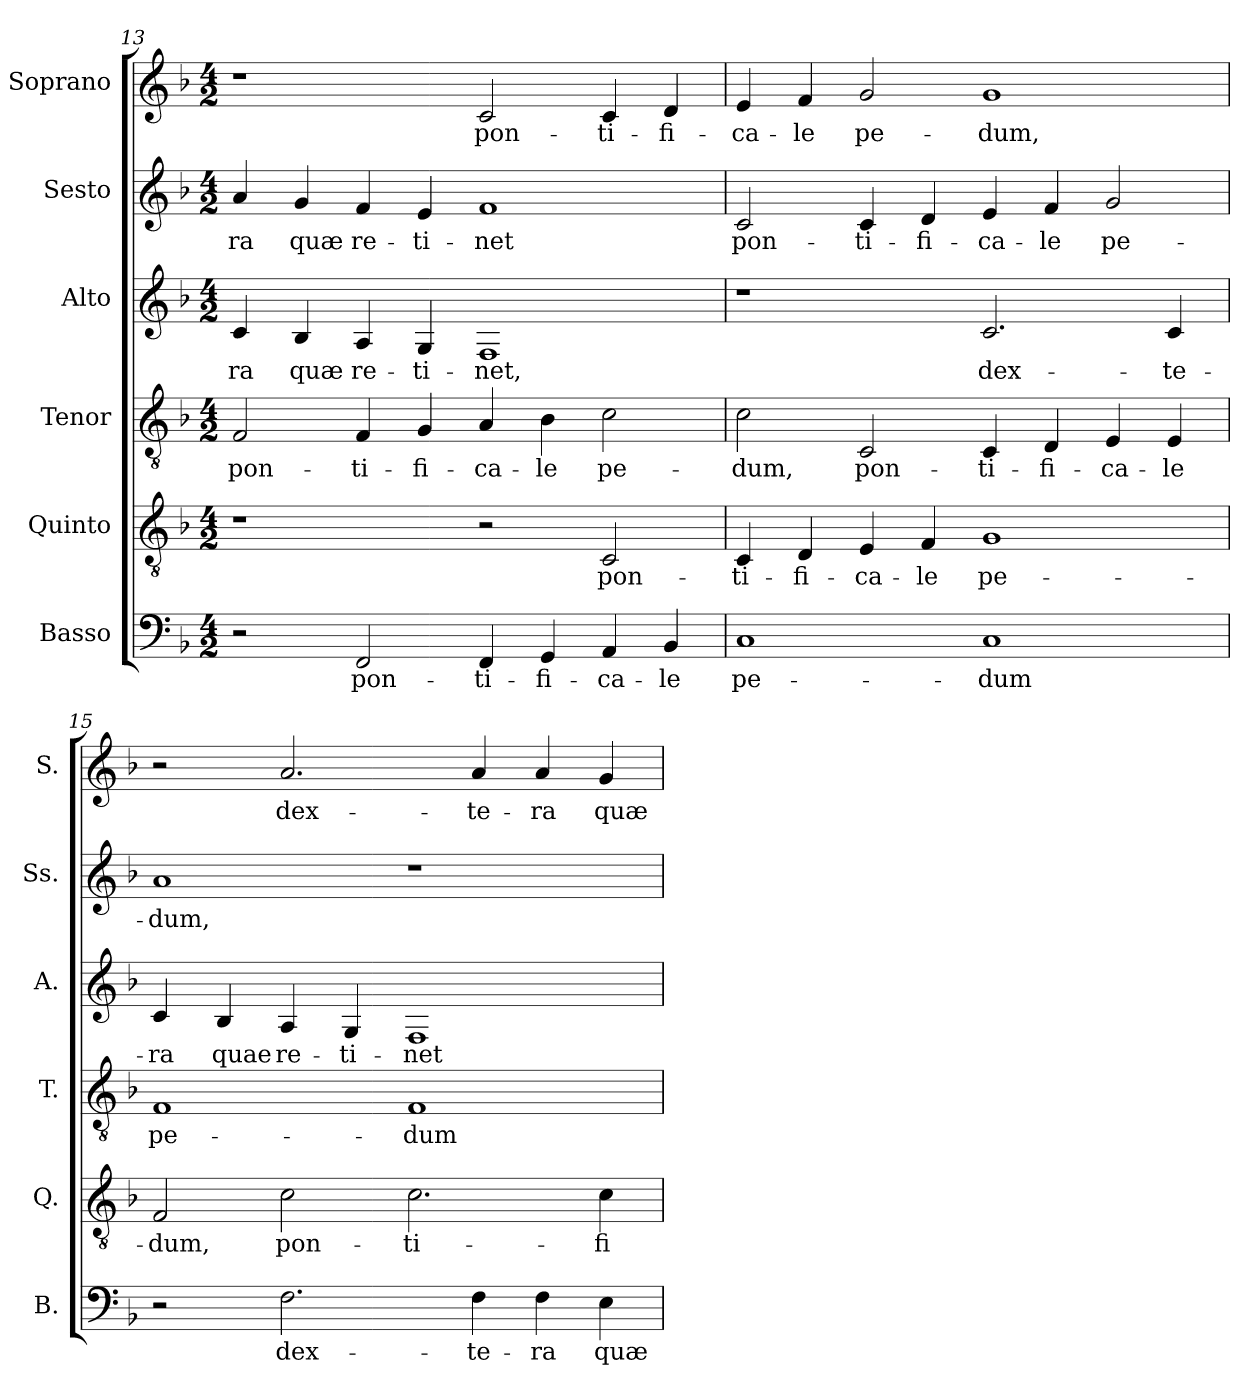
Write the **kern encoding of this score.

**kern	**text	**kern	**text	**kern	**text	**kern	**text	**kern	**text	**kern	**text
*part6	*part6	*part5	*part5	*part4	*part4	*part3	*part3	*part2	*part2	*part1	*part1
*staff6	*staff6	*staff5	*staff5	*staff4	*staff4	*staff3	*staff3	*staff2	*staff2	*staff1	*staff1
*I"Basso	*	*I"Quinto	*	*I"Tenor	*	*I"Alto	*	*I"Sesto	*	*I"Soprano	*
*I'B.	*	*I'Q.	*	*I'T.	*	*I'A.	*	*I'Ss.	*	*I'S.	*
*clefF4	*	*clefGv2	*	*clefGv2	*	*clefG2	*	*clefG2	*	*clefG2	*
*	*	*ITrd7c12	*	*ITrd7c12	*	*	*	*	*	*	*
*k[b-]	*	*k[b-]	*	*k[b-]	*	*k[b-]	*	*k[b-]	*	*k[b-]	*
*F:	*	*F:	*	*F:	*	*F:	*	*F:	*	*F:	*
*M4/2	*	*M4/2	*	*M4/2	*	*M4/2	*	*M4/2	*	*M4/2	*
=13	=13	=13	=13	=13	=13	=13	=13	=13	=13	=13	=13
!	!	!	!	!	!LO:LY:b:color=#000000	!	!	!	!	!	!
!	!	!	!	!	!	!	!LO:LY:b:color=#000000	!	!	!	!
!	!	!	!	!	!	!	!	!	!LO:LY:b:color=#000000	!	!
2r	.	1r	.	2FFi/	pon-	4ci/	-ra	4ai/	-ra	1r	.
!	!	!	!	!	!	!	!LO:LY:b:color=#000000	!	!	!	!
!	!	!	!	!	!	!	!	!	!LO:LY:b:color=#000000	!	!
.	.	.	.	.	.	4B-i/	quæ	4gi/	quæ	.	.
!	!LO:LY:b:color=#000000	!	!	!	!	!	!	!	!	!	!
!	!	!	!	!	!LO:LY:b:color=#000000	!	!	!	!	!	!
!	!	!	!	!	!	!	!LO:LY:b:color=#000000	!	!	!	!
!	!	!	!	!	!	!	!	!	!LO:LY:b:color=#000000	!	!
2FFi/	pon-	.	.	4FFi/	-ti-	4Ai/	re-	4fi/	re-	.	.
!	!	!	!	!	!LO:LY:b:color=#000000	!	!	!	!	!	!
!	!	!	!	!	!	!	!LO:LY:b:color=#000000	!	!	!	!
!	!	!	!	!	!	!	!	!	!LO:LY:b:color=#000000	!	!
.	.	.	.	4GGi/	-fi-	4Gi/	-ti-	4ei/	-ti-	.	.
!	!LO:LY:b:color=#000000	!	!	!	!	!	!	!	!	!	!
!	!	!	!	!	!LO:LY:b:color=#000000	!	!	!	!	!	!
!	!	!	!	!	!	!	!LO:LY:b:color=#000000	!	!	!	!
!	!	!	!	!	!	!	!	!	!LO:LY:b:color=#000000	!	!
!	!	!	!	!	!	!	!	!	!	!	!LO:LY:b:color=#000000
4FFi/	-ti-	2r	.	4AAi/	-ca-	1Fi	-net,	1fi	-net	2ci/	pon-
!	!LO:LY:b:color=#000000	!	!	!	!	!	!	!	!	!	!
!	!	!	!	!	!LO:LY:b:color=#000000	!	!	!	!	!	!
4GGi/	-fi-	.	.	4BB-i\	-le	.	.	.	.	.	.
!	!LO:LY:b:color=#000000	!	!	!	!	!	!	!	!	!	!
!	!	!	!LO:LY:b:color=#000000	!	!	!	!	!	!	!	!
!	!	!	!	!	!LO:LY:b:color=#000000	!	!	!	!	!	!
!	!	!	!	!	!	!	!	!	!	!	!LO:LY:b:color=#000000
4AAi/	-ca-	2CCi/	pon-	2Ci\	pe-	.	.	.	.	4ci/	-ti-
!	!LO:LY:b:color=#000000	!	!	!	!	!	!	!	!	!	!
!	!	!	!	!	!	!	!	!	!	!	!LO:LY:b:color=#000000
4BB-i/	-le	.	.	.	.	.	.	.	.	4di/	-fi-
=14	=14	=14	=14	=14	=14	=14	=14	=14	=14	=14	=14
!	!LO:LY:b:color=#000000	!	!	!	!	!	!	!	!	!	!
!	!	!	!LO:LY:b:color=#000000	!	!	!	!	!	!	!	!
!	!	!	!	!	!LO:LY:b:color=#000000	!	!	!	!	!	!
!	!	!	!	!	!	!	!	!	!LO:LY:b:color=#000000	!	!
!	!	!	!	!	!	!	!	!	!	!	!LO:LY:b:color=#000000
1Ci	pe-	4CCi/	-ti-	2Ci\	-dum,	1r	.	2ci/	pon-	4ei/	-ca-
!	!	!	!LO:LY:b:color=#000000	!	!	!	!	!	!	!	!
!	!	!	!	!	!	!	!	!	!	!	!LO:LY:b:color=#000000
.	.	4DDi/	-fi-	.	.	.	.	.	.	4fi/	-le
!	!	!	!LO:LY:b:color=#000000	!	!	!	!	!	!	!	!
!	!	!	!	!	!LO:LY:b:color=#000000	!	!	!	!	!	!
!	!	!	!	!	!	!	!	!	!LO:LY:b:color=#000000	!	!
!	!	!	!	!	!	!	!	!	!	!	!LO:LY:b:color=#000000
.	.	4EEi/	-ca-	2CCi/	pon-	.	.	4ci/	-ti-	2gi/	pe-
!	!	!	!LO:LY:b:color=#000000	!	!	!	!	!	!	!	!
!	!	!	!	!	!	!	!	!	!LO:LY:b:color=#000000	!	!
.	.	4FFi/	-le	.	.	.	.	4di/	-fi-	.	.
!	!LO:LY:b:color=#000000	!	!	!	!	!	!	!	!	!	!
!	!	!	!LO:LY:b:color=#000000	!	!	!	!	!	!	!	!
!	!	!	!	!	!LO:LY:b:color=#000000	!	!	!	!	!	!
!	!	!	!	!	!	!	!LO:LY:b:color=#000000	!	!	!	!
!	!	!	!	!	!	!	!	!	!LO:LY:b:color=#000000	!	!
!	!	!	!	!	!	!	!	!	!	!	!LO:LY:b:color=#000000
1Ci	-dum	1GGi	pe-	4CCi/	-ti-	2.ci/	dex-	4ei/	-ca-	1gi	-dum,
!	!	!	!	!	!LO:LY:b:color=#000000	!	!	!	!	!	!
!	!	!	!	!	!	!	!	!	!LO:LY:b:color=#000000	!	!
.	.	.	.	4DDi/	-fi-	.	.	4fi/	-le	.	.
!	!	!	!	!	!LO:LY:b:color=#000000	!	!	!	!	!	!
!	!	!	!	!	!	!	!	!	!LO:LY:b:color=#000000	!	!
.	.	.	.	4EEi/	-ca-	.	.	2gi/	pe-	.	.
!	!	!	!	!	!LO:LY:b:color=#000000	!	!	!	!	!	!
!	!	!	!	!	!	!	!LO:LY:b:color=#000000	!	!	!	!
.	.	.	.	4EEi/	-le	4ci/	-te-	.	.	.	.
!!LO:LB:g=z
=15	=15	=15	=15	=15	=15	=15	=15	=15	=15	=15	=15
!	!	!	!LO:LY:b:color=#000000	!	!	!	!	!	!	!	!
!	!	!	!	!	!LO:LY:b:color=#000000	!	!	!	!	!	!
!	!	!	!	!	!	!	!LO:LY:b:color=#000000	!	!	!	!
!	!	!	!	!	!	!	!	!	!LO:LY:b:color=#000000	!	!
2r	.	2FFi/	-dum,	1FFi	pe-	4ci/	-ra	1ai	-dum,	2r	.
!	!	!	!	!	!	!	!LO:LY:b:color=#000000	!	!	!	!
.	.	.	.	.	.	4B-i/	quae	.	.	.	.
!	!LO:LY:b:color=#000000	!	!	!	!	!	!	!	!	!	!
!	!	!	!LO:LY:b:color=#000000	!	!	!	!	!	!	!	!
!	!	!	!	!	!	!	!LO:LY:b:color=#000000	!	!	!	!
!	!	!	!	!	!	!	!	!	!	!	!LO:LY:b:color=#000000
2.Fi\	dex-	2Ci\	pon-	.	.	4Ai/	re-	.	.	2.ai/	dex-
!	!	!	!	!	!	!	!LO:LY:b:color=#000000	!	!	!	!
.	.	.	.	.	.	4Gi/	-ti-	.	.	.	.
!	!	!	!LO:LY:b:color=#000000	!	!	!	!	!	!	!	!
!	!	!	!	!	!LO:LY:b:color=#000000	!	!	!	!	!	!
!	!	!	!	!	!	!	!LO:LY:b:color=#000000	!	!	!	!
.	.	2.Ci\	-ti-	1FFi	-dum	1Fi	-net	1r	.	.	.
!	!LO:LY:b:color=#000000	!	!	!	!	!	!	!	!	!	!
!	!	!	!	!	!	!	!	!	!	!	!LO:LY:b:color=#000000
4Fi\	-te-	.	.	.	.	.	.	.	.	4ai/	-te-
!	!LO:LY:b:color=#000000	!	!	!	!	!	!	!	!	!	!
!	!	!	!	!	!	!	!	!	!	!	!LO:LY:b:color=#000000
4Fi\	-ra	.	.	.	.	.	.	.	.	4ai/	-ra
!	!LO:LY:b:color=#000000	!	!	!	!	!	!	!	!	!	!
!	!	!	!LO:LY:b:color=#000000	!	!	!	!	!	!	!	!
!	!	!	!	!	!	!	!	!	!	!	!LO:LY:b:color=#000000
4Ei\	quæ	4Ci\	-fi-	.	.	.	.	.	.	4gi/	quæ
=	=	=	=	=	=	=	=	=	=	=	=
*-	*-	*-	*-	*-	*-	*-	*-	*-	*-	*-	*-
